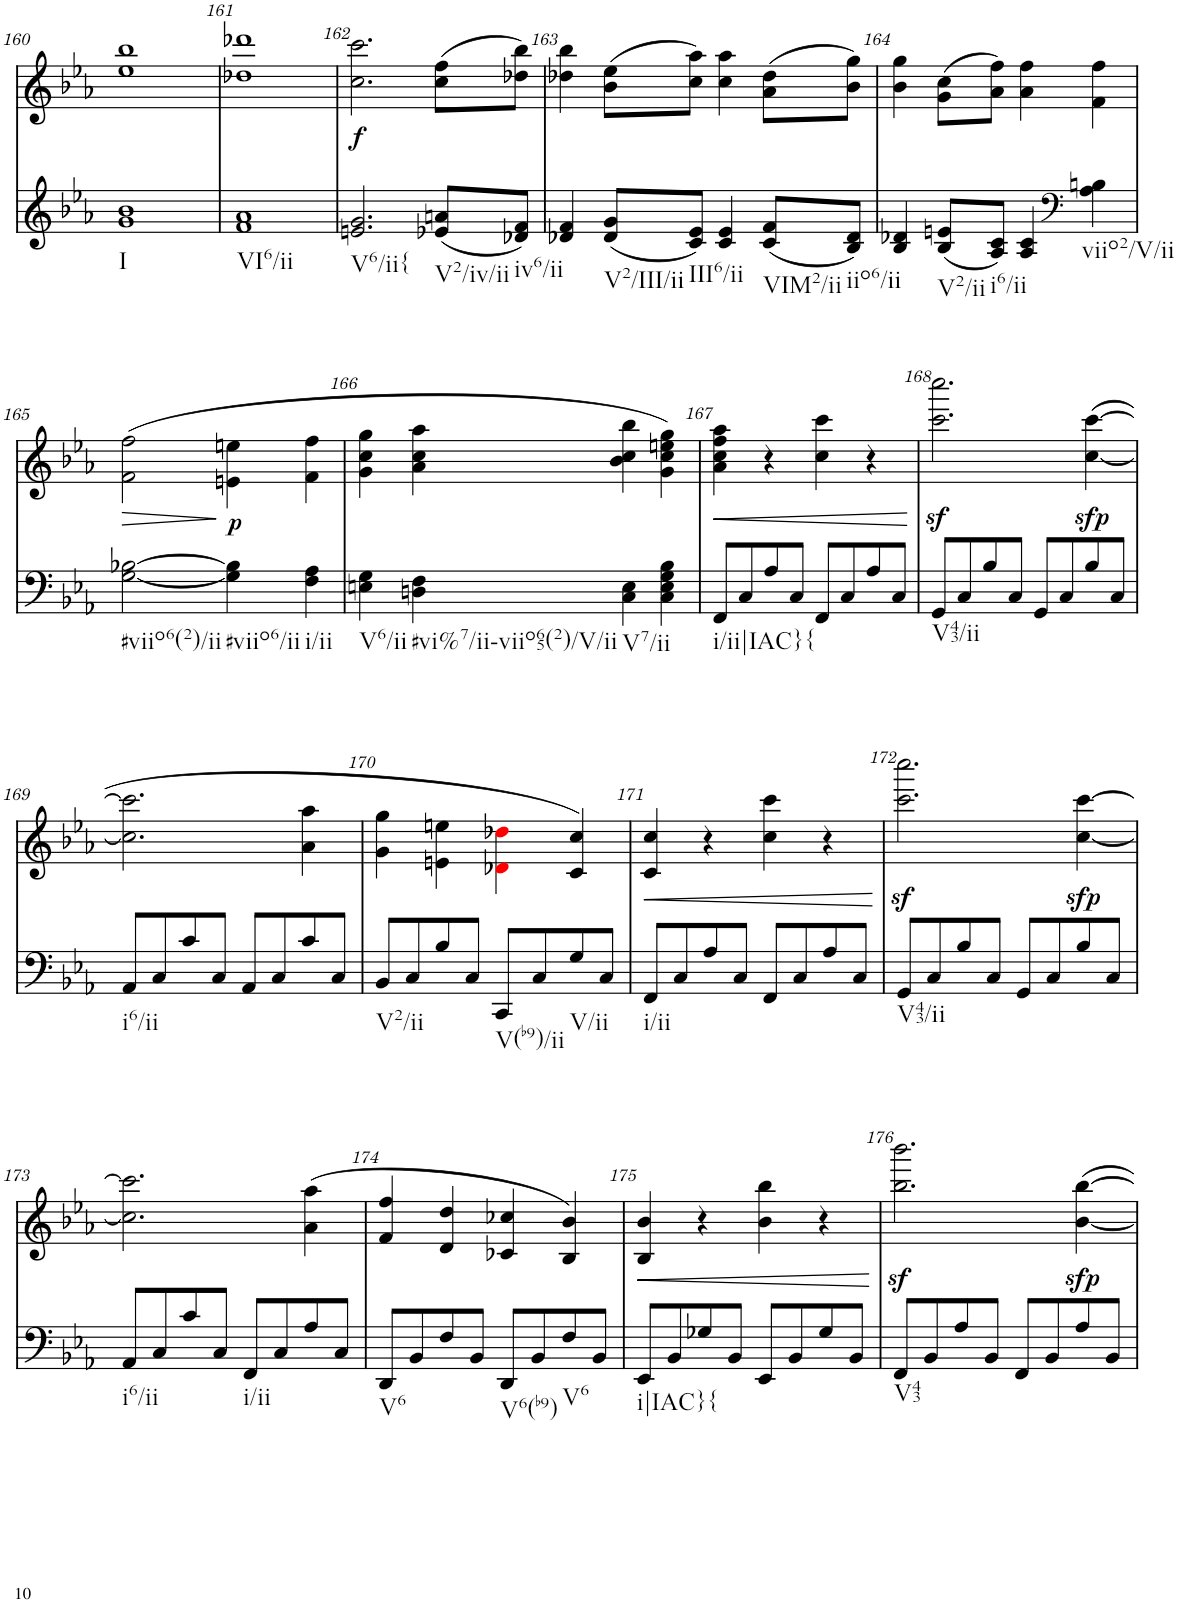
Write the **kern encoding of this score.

**kern	**kern	**text	**dynam
*part2	*part1	*part1	*part1
*staff2	*staff1	*staff1	*staff1
*I"piano	*I"piano	*	*
*I'Pno	*I'Pno	*	*
!!LO:PB:g=z
*clefG2	*clefG2	*	*
*k[b-e-a-]	*k[b-e-a-]	*	*
*E-:	*E-:	*	*
*M2/2	*M2/2	*	*
*met(c|)	*met(c|)	*	*
=160	=160	=160	=160
!LO:TX:b:t=I	!	!	!
1g 1b-	1ee- 1bb-	.	.
=161	=161	=161	=161
!LO:TX:b:t=VI6/ii	!	!	!
1f 1a-	1dd-X 1ddd-X	.	.
=162	=162	=162	=162
!LO:TX:b:t=V6/ii{	!	!	!
!	!	!LO:LY:b	!
2.en/ 2.g/	2.cc\ 2.ccc\	.	.
!LO:TX:b:t=V2/iv/ii	!	!	!
(8e-X/ 8an/L	(8cc\ 8ff\L	.	.
!LO:TX:b:t=iv6/ii	!	!	!
8d-X/ 8f/J)	8dd-X\ 8bb-\J)	.	.
=163	=163	=163	=163
4d-X/ 4f/	4dd-X\ 4bb-\	.	.
!LO:TX:b:t=V2/III/ii	!	!	!
(8d-/ 8g/L	(8b-\ 8ee-\L	.	.
!LO:TX:b:t=III6/ii	!	!	!
8c/ 8e-/J)	8cc\ 8aa-\J)	.	.
4c/ 4e-/	4cc\ 4aa-\	.	.
!LO:TX:b:t=VIM2/ii	!	!	!
(8c/ 8f/L	(8a-\ 8dd-\L	.	.
!LO:TX:b:t=iio6/ii	!	!	!
8B-/ 8d-/J)	8b-\ 8gg\J)	.	.
=164	=164	=164	=164
4B-/ 4d-X/	4b-\ 4gg\	.	.
!LO:TX:b:t=V2/ii	!	!	!
(8B-/ 8en/L	(8g\ 8cc\L	.	.
!LO:TX:b:t=i6/ii	!	!	!
8A-/ 8c/J)	8a-\ 8ff\J)	.	.
4A-/ 4c/	4a-\ 4ff\	.	.
*clefF4	*	*	*
!LO:TX:b:t=viio2/V/ii	!	!	!
4A-\ 4Bn\	4f\ 4ff\	.	.
!!LO:LB:g=z
=165	=165	=165	=165
!LO:TX:b:t=#viio6(2)/ii	!	!	!
!	!	!	!LO:HP:b
[2G\ [2B-X\	(2f\ 2ff\	.	>
!LO:TX:b:t=#viio6/ii	!	!	!
!	!	!LO:LY:b	!
4G\] 4B-\]	4en\ 4een\	.	]
!LO:TX:b:t=i/ii	!	!	!
4F\ 4A-\	4f\ 4ff\	.	.
=166	=166	=166	=166
!LO:TX:b:t=V6/ii	!	!	!
4En\ 4G\	4g\ 4cc\ 4gg\	.	.
!LO:TX:b:t=#vi%7/ii-viio65(2)/V/ii	!	!	!
4Dn\ 4F\	4a-\ 4cc\ 4aa-\	.	.
!LO:TX:b:t=V7/ii	!	!	!
4C\ 4E\	4b-\ 4cc\ 4bb-\	.	.
4C\ 4E\ 4G\ 4B-\	4g\ 4cc\ 4een\ 4gg\)	.	.
=167	=167	=167	=167
!LO:TX:b:t=i/ii|IAC}{	!	!	!
!	!	!	!LO:HP:b
8FF/L	4a-\ 4cc\ 4ff\ 4aa-\	.	<
8C/	.	.	.
8A-/	4r	.	.
8C/J	.	.	.
8FF/L	4cc\ 4ccc\	.	.
8C/	.	.	.
8A-/	4r	.	.
8C/J	.	.	.
.	.	.	[
=168	=168	=168	=168
!LO:TX:b:t=V43/ii	!	!	!
8GG/L	2.ccc\z< 2.cccc\z<	.	.
8C/	.	.	.
8B-/	.	.	.
8C/J	.	.	.
8GG/L	.	.	.
8C/	.	.	.
!	!	!	!LO:DY:b
8B-/	([4cc\ [4ccc\	.	sfp
8C/J	.	.	.
!!LO:LB:g=z
=169	=169	=169	=169
!LO:TX:b:t=i6/ii	!	!	!
8AA-/L	2.cc\] 2.ccc\]	.	.
8C/	.	.	.
8c/	.	.	.
8C/J	.	.	.
8AA-/L	.	.	.
8C/	.	.	.
8c/	4a-\ 4aa-\	.	.
8C/J	.	.	.
=170	=170	=170	=170
!LO:TX:b:t=V2/ii	!	!	!
8BB-/L	4g\ 4gg\	.	.
8C/	.	.	.
8B-/	4en\ 4een\	.	.
8C/J	.	.	.
!LO:TX:b:t=V(b9)/ii	!	!	!
8CC/L	4d-Xi\ 4dd-Xi\	.	.
8C/	.	.	.
!LO:TX:b:t=V/ii	!	!	!
8G/	4c/ 4cc/)	.	.
8C/J	.	.	.
=171	=171	=171	=171
!LO:TX:b:t=i/ii	!	!	!
!	!	!	!LO:HP:b
8FF/L	4c/ 4cc/	.	<
8C/	.	.	.
8A-/	4r	.	.
8C/J	.	.	.
8FF/L	4cc\ 4ccc\	.	.
8C/	.	.	.
8A-/	4r	.	.
8C/J	.	.	.
.	.	.	[
=172	=172	=172	=172
!LO:TX:b:t=V43/ii	!	!	!
8GG/L	2.ccc\z< 2.cccc\z<	.	.
8C/	.	.	.
8B-/	.	.	.
8C/J	.	.	.
8GG/L	.	.	.
8C/	.	.	.
!	!	!	!LO:DY:b
8B-/	[4cc\ [4ccc\	.	sfp
8C/J	.	.	.
!!LO:LB:g=z
=173	=173	=173	=173
!LO:TX:b:t=i6/ii	!	!	!
8AA-/L	2.cc\] 2.ccc\]	.	.
8C/	.	.	.
8c/	.	.	.
8C/J	.	.	.
!LO:TX:b:t=i/ii	!	!	!
8FF/L	.	.	.
8C/	.	.	.
8A-/	(4a-\ 4aa-\	.	.
8C/J	.	.	.
=174	=174	=174	=174
!LO:TX:b:t=V6	!	!	!
8DD/L	4f/ 4ff/	.	.
8BB-/	.	.	.
8F/	4d/ 4dd/	.	.
8BB-/J	.	.	.
!LO:TX:b:t=V6(b9)	!	!	!
8DD/L	4c-X/ 4cc-X/	.	.
8BB-/	.	.	.
!LO:TX:b:t=V6	!	!	!
8F/	4B-/ 4b-/)	.	.
8BB-/J	.	.	.
=175	=175	=175	=175
!LO:TX:b:t=i|IAC}{	!	!	!
!	!	!	!LO:HP:b
8EE-/L	4B-/ 4b-/	.	<
8BB-/	.	.	.
8G-X/	4r	.	.
8BB-/J	.	.	.
8EE-/L	4b-\ 4bb-\	.	.
8BB-/	.	.	.
8G-/	4r	.	.
8BB-/J	.	.	.
.	.	.	[
=176	=176	=176	=176
!LO:TX:b:t=V43	!	!	!
8FF/L	2.bb-\z< 2.bbb-\z<	.	.
8BB-/	.	.	.
8A-/	.	.	.
8BB-/J	.	.	.
8FF/L	.	.	.
8BB-/	.	.	.
!	!	!	!LO:DY:b
8A-/	[4b-\ [4bb-\	.	sfp
8BB-/J	.	.	.
=	=	=	=
*-	*-	*-	*-
